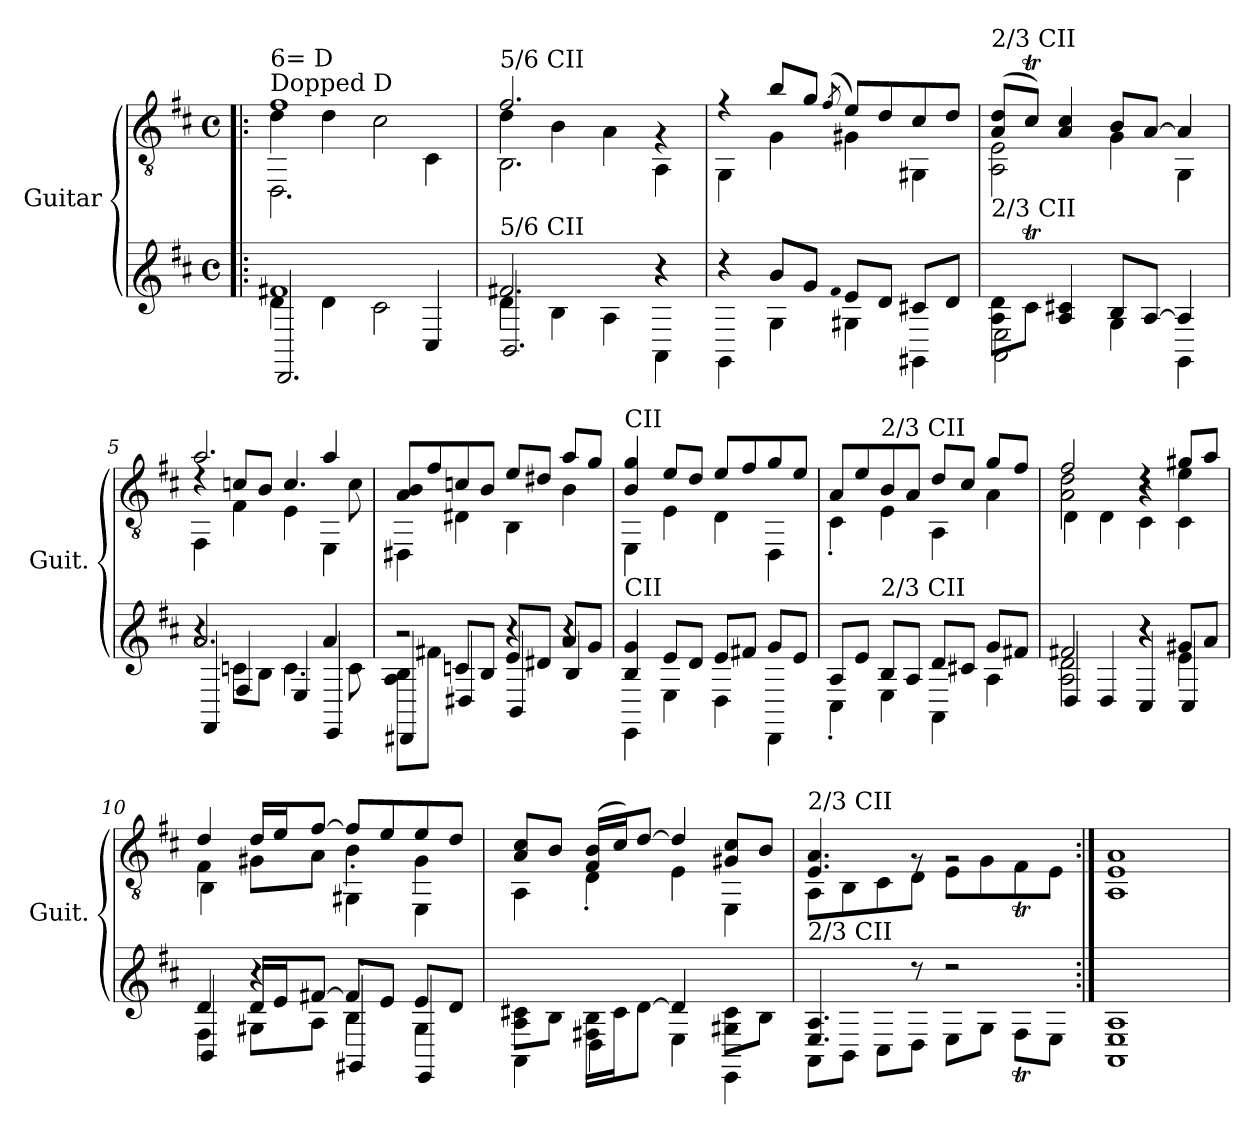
**kern	**kern
*part1	*part1
*staff2	*staff1
*I"Guitar	*
*I'Guit.	*
*stria6	*
*	*clefGv2
*k[f#c#]	*k[f#c#]
*M4/4	*M4/4
*met(c)	*met(c)
*MM65	*MM65
=1!|:	=1!|:
*^	*^
*	*^	*	*^
!	!	!	!LO:TX:a:t=Dopped D	!	!
!	!	!	!LO:TX:a:t=6= D	!	!
1f#X	4d	2.DD	1f#	4d\	2.DD\
.	4d	.	.	4d\	.
.	2c#	.	.	2c#\	.
.	.	4C#	.	.	4C#\
=2	=2	=2	=2	=2	=2
!	!	!	!LO:TX:a:t=5/6 CII	!	!
!LO:TX:a:t=5/6 CII	!	!	!	!	!
2.f#X	4d	2.BB	2.f#/	4d\	2.BB\
.	4B	.	.	4B\	.
.	4A	.	.	4A\	.
4r	4AA	4r	4rG	4AA\	4ryy
*	*v	*v	*	*	*
*	*	*	*v	*v
=3	=3	=3	=3
4r	4GG	4rf	4GG\
8bL	4G	8b/L	4G\
8gJ	.	8g/J	.
qf#	.	(<8qf#/	.
8eL	4G#X	8e/L)	4G#X\
8dJ	.	8d/	.
8c#XL	4GG#X	8c#/	4GG#X\
8dJ	.	8d/J	.
=4	=4	=4	=4
!	!	!LO:TX:a:t=2/3 CII	!
!LO:TX:a:t=2/3 CII	!	!	!
8A\ 8d\L	2AA 2E	(>8A/ 8d/L	2AA\ 2E\
8c#tJ	.	8c#t/J)	.
4A 4c#X	.	4A/ 4c#/	.
8BL	4G	8B/L	4G\
[8AJ	.	[8A/J	.
4A]	4GG	4A/]	4GG\
!!LO:LB:g=z
=5	=5	=5	=5
*	*^	*	*^
2.a	4r	4FF#	2.a/	4rd	4FF#\
.	8cnL	4F#	.	8cn/L	4F#\
.	8BJ	.	.	8B/J	.
.	4.c	4E	.	4.c/	4E\
4a	.	4EE	4a/	.	4EE\
.	8c	.	.	8c\	.
=6	=6	=6	=6	=6	=6
8A\ 8B\L	2r	4DD#X	8A/ 8B/L	2ryy	4DD#X\
8f#XJ	.	.	8f#/	.	.
8cL	.	4D#	8cn/	.	4D#X\
8BJ	.	.	8B/J	.	.
8eL	4r	4BB	8e/L	4ryy	4BB\
8d#XJ	.	.	8d#X/J	.	.
8aL	4r	4B	8a/L	4ryy	4B\
8gJ	.	.	8g/J	.	.
*	*v	*v	*	*	*
*	*	*	*v	*v
=7	=7	=7	=7
!	!	!LO:TX:a:t=CII	!
!LO:TX:a:t=CII	!	!	!
4B 4g	4EE	4B/ 4g/	4EE\
8eL	4E	8e/L	4E\
8dJ	.	8d/J	.
8eL	4D	8e/L	4D\
8f#XJ	.	8f#/	.
8gL	4DD	8g/	4DD\
8eJ	.	8e/J	.
=8	=8	=8	=8
8AL	4C#'	8A/L	4C#'\
8eJ	.	8e/	.
!	!	!LO:TX:a:t=2/3 CII	!
!LO:TX:a:t=2/3 CII	!	!	!
8BL	4E	8B/	4E\
8AJ	.	8A/J	.
8dL	4AA	8d/L	4AA\
8c#XJ	.	8c#/J	.
8gL	4A	8g/L	4A\
8f#XJ	.	8f#/J	.
!!LO:LB:g=z
=9	=9	=9	=9
*	*^	*	*^
2f#X	2A 2d	4D	2f#/	2A\ 2d\	4D\
.	.	4D	.	.	4D\
4r	4r	4C#	4r	4rd	4C#\
8g#XL	4e	4C#	8g#X/L	4e\	4C#\
8aJ	.	.	8a/J	.	.
=10	=10	=10	=10	=10	=10
4d	4F#	4BB	4d/	4F#\	4BB\
16dLL	8G#L	4r	16d/LL	8G#X\L	4rFFyy
16eJ	.	.	16e/J	.	.
[8f#XJ	8AJ	.	[8f#/J	8A\J	.
8f#L]	4B	4GG#X'	8f#/L]	4B\	4GG#X'\
8eJ	.	.	8e/	.	.
8eL	4G#	4EE	8e/	4G#\	4EE\
8dJ	.	.	8d/J	.	.
*	*v	*v	*	*	*
*	*	*	*v	*v
=11	=11	=11	=11
8A\ 8c#X\L	4AA	8A/ 8c#/L	4AA\
8BJ	.	8B/J	.
16F#X\ 16B\LL	4D'	(>16F#/ 16B/LL	4D'\
16c#J	.	16c#/J)	.
[8dJ	.	[8d/J	.
4d]	4E	4d/]	4E\
8G#\ 8c#\L	4EE	8G#X/ 8c#/L	4EE\
8BJ	.	8B/J	.
=12	=12	=12	=12
!	!	!LO:TX:a:t=2/3 CII	!
!LO:TX:a:t=2/3 CII	!	!	!
4.E 4.A	8AAL	4.E/ 4.A/	8AA\L
.	8BBJ	.	8BB\
.	8C#L	.	8C#\
8r	8DJ	8rG	8D\J
2r	8EL	2rG	8E\L
.	8GJ	.	8G\
.	8F#tL	.	8F#t\
.	8EJ	.	8E\J
*v	*v	*	*
*	*v	*v
=13:|!	=13:|!
1AA 1E 1A	1AA 1E 1A
=	=
*-	*-
